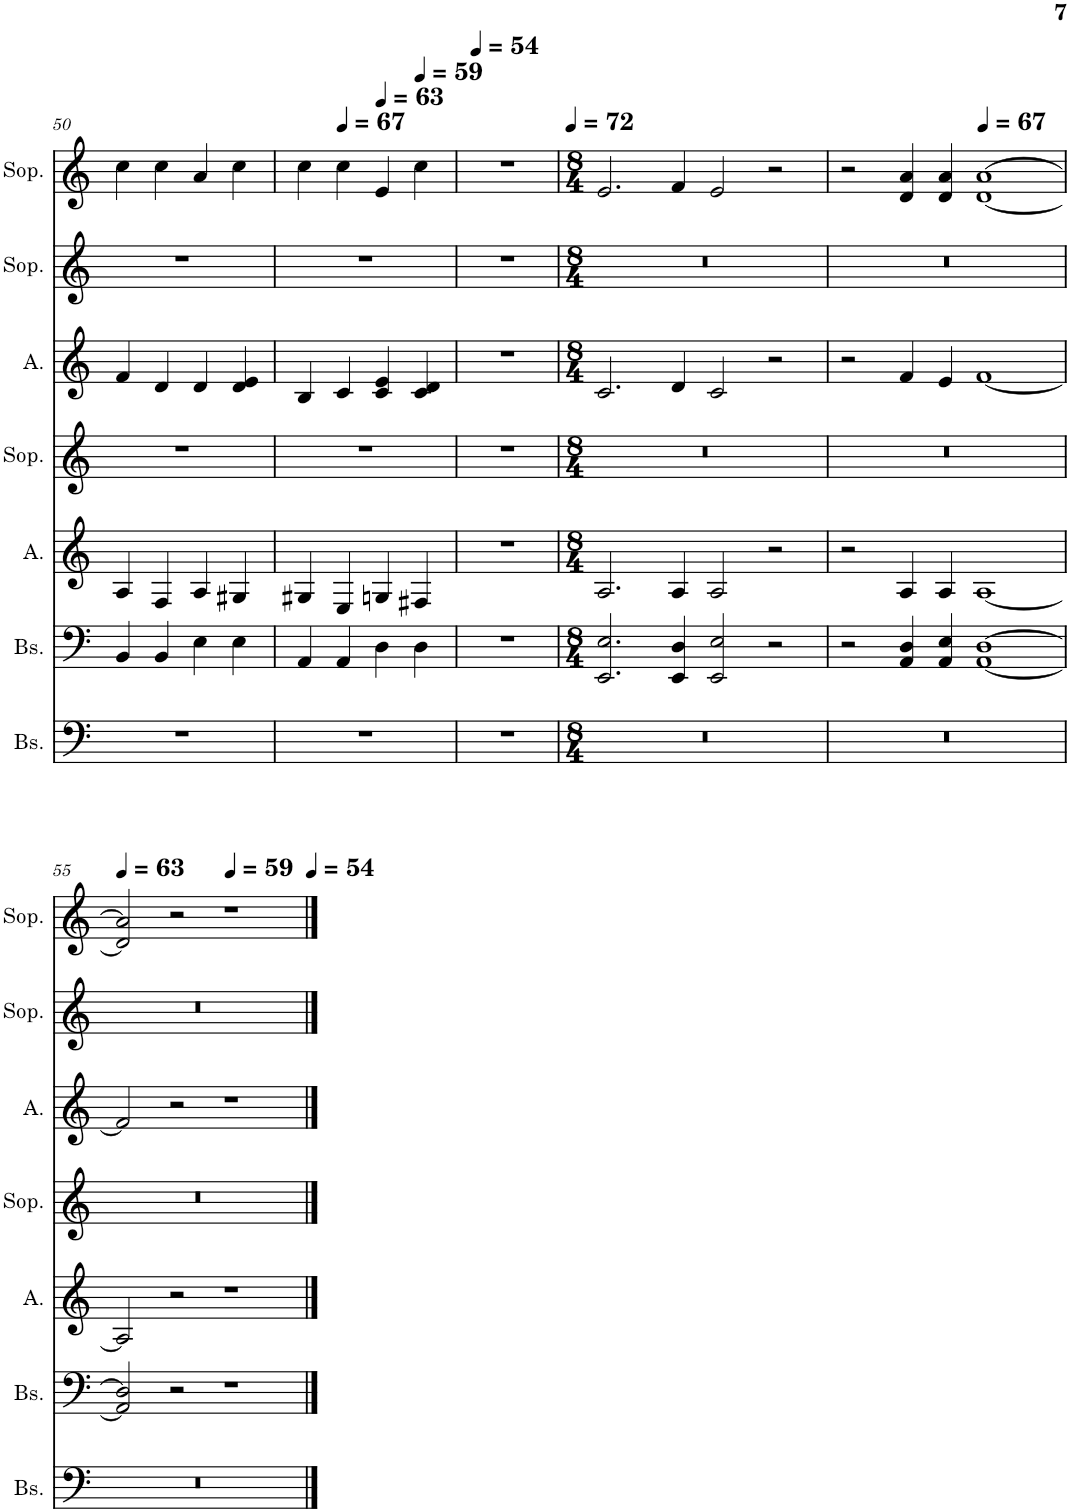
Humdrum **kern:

**kern	**kern	**kern	**kern	**kern	**kern	**kern
*part7	*part6	*part5	*part4	*part3	*part2	*part1
*staff7	*staff6	*staff5	*staff4	*staff3	*staff2	*staff1
*I"Bas, Бас	*I"Bas, Бас	*I"Alt, Тенор	*I"Sopraan, Альт	*I"Alt, Альт	*I"Sopraan, Меццо-сопрано	*I"Sopraan, Меццо-сопрано
*I'Bs.	*I'Bs.	*I'A.	*I'Sop.	*I'A.	*I'Sop.	*I'Sop.
!!LO:PB:g=z
*clefF4	*clefF4	*clefG2	*clefG2	*clefG2	*clefG2	*clefG2
*k[]	*k[]	*k[]	*k[]	*k[]	*k[]	*k[]
*M4/4	*M4/4	*M4/4	*M4/4	*M4/4	*M4/4	*M4/4
=50	=50	=50	=50	=50	=50	=50
1r	4BB/	4A/	1r	4f/	1r	4cc\
.	4BB/	4F/	.	4d/	.	4cc\
.	4E\	4A/	.	4d/	.	4a/
.	4E\	4G#X/	.	4d/ 4e/	.	4cc\
=51	=51	=51	=51	=51	=51	=51
1r	4AA/	4G#X/	1r	4B/	1r	4cc\
*	*	*	*	*	*	*MM67
.	4AA/	4E/	.	4c/	.	4cc\
*	*	*	*	*	*	*MM63
.	4D\	4Gn/	.	4c/ 4e/	.	4e/
*	*	*	*	*	*	*MM59
.	4D\	4F#X/	.	4c/ 4d/	.	4cc\
=52	=52	=52	=52	=52	=52	=52
*	*	*	*	*	*	*MM54
1r	1r	1r	1r	1r	1r	1r
=53	=53	=53	=53	=53	=53	=53
*M8/4	*M8/4	*M8/4	*M8/4	*M8/4	*M8/4	*M8/4
*	*	*	*	*	*	*MM72
0r	2.EE/ 2.E/	2.A/	0r	2.c/	0r	2.e/
.	4EE/ 4D/	4A/	.	4d/	.	4f/
.	2EE/ 2E/	2A/	.	2c/	.	2e/
.	2r	2r	.	2r	.	2r
=54	=54	=54	=54	=54	=54	=54
0r	2r	2r	0r	2r	0r	2r
.	4AA/ 4D/	4A/	.	4f/	.	4d/ 4a/
.	4AA/ 4E/	4A/	.	4e/	.	4d/ 4a/
*	*	*	*	*	*	*MM67
.	[1AA [1D	[1A	.	[1f	.	[1d [1a
!!LO:LB:g=z
=55	=55	=55	=55	=55	=55	=55
*	*	*	*	*	*	*MM63
0r	2AA/] 2D/]	2A/]	0r	2f/]	0r	2d/] 2a/]
.	2r	2r	.	2r	.	2r
*	*	*	*	*	*	*MM59
.	1r	1r	.	1r	.	1r
*MM54	*MM54	*MM54	*MM54	*MM54	*MM54	*MM54
==	==	==	==	==	==	==
*-	*-	*-	*-	*-	*-	*-
